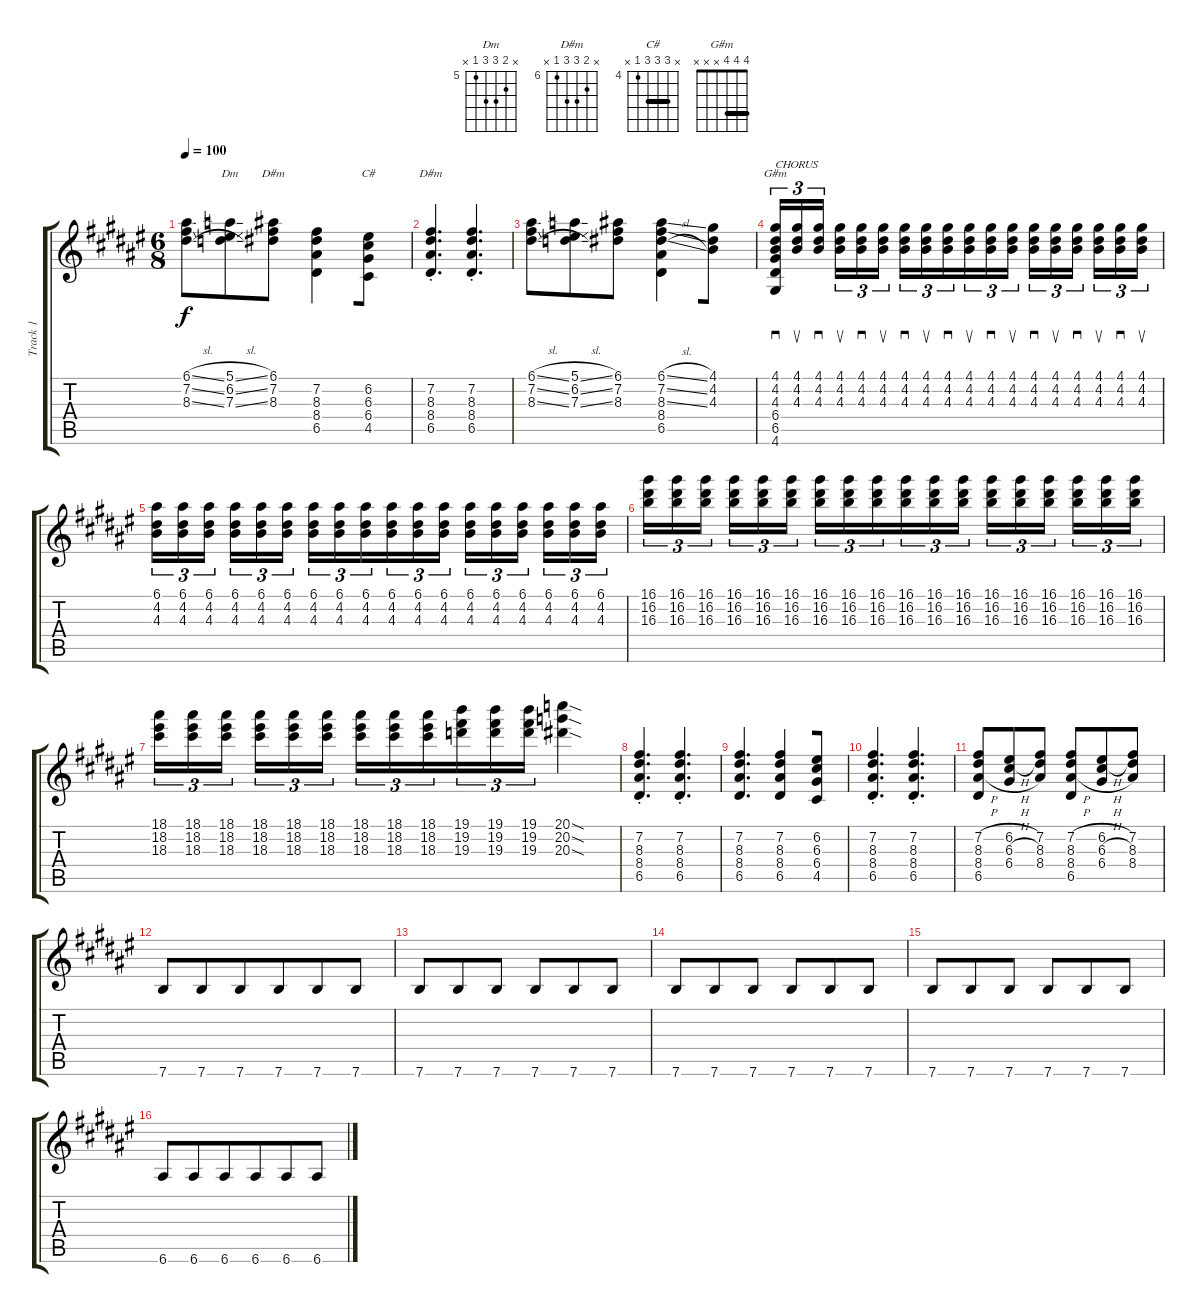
\track ("Track 1" "Track 1") {instrument acousticguitarsteel}
\staff {score tabs}
\tuning (E4 B3 G3 D3 A2 E2) {hide}
\chord ("Dm" x 6 7 7 5 x) {firstfret 5}
\chord ("D#m" 6 7 8 x x x) {firstfret 6}
\chord ("C#" x 6 6 6 4 x) {firstfret 4 barre 6}
\chord ("D#m" x 7 8 8 6 x) {firstfret 6}
\chord ("G#m" 4 4 4 x x x) {barre 4}
\ts (6 8)
\tempo 100
\clef g2
\ks f#
(6.1{sl} 7.2{sl} 8.3{sl}).8{dy f beam merge} (5.1{sl} 6.2{sl} 7.3{sl}).8{ch "Dm" beam merge} (6.1 7.2 8.3).8{ch "D#m" beam merge} (7.2 8.3 8.4 6.5).4{beam merge} (6.2 6.3 6.4 4.5).8{ch "C#"} |
(7.2 8.3 8.4 6.5{st}).4{d ch "D#m" beam merge} (7.2 8.3 8.4 6.5{st}).4{d} |
(6.1{sl} 7.2{sl} 8.3{sl}).8{beam merge} (5.1{sl} 6.2{sl} 7.3{sl}).8{beam merge} (6.1 7.2 8.3).8{beam merge} (6.1{sl} 7.2{sl} 8.3{sl} 8.4 6.5).4{beam merge} (4.1 4.2 4.3).8 |
(4.1 4.2 4.3 6.4 6.5 4.6).16{sd tu (3 2) ch "G#m" txt "CHORUS" beam merge} (4.1 4.2 4.3).16{su tu (3 2) beam merge} (4.1 4.2 4.3).16{sd tu (3 2) beam splitsecondary} (4.1 4.2 4.3).16{su tu (3 2) beam merge} (4.1 4.2 4.3).16{sd tu (3 2) beam merge} (4.1 4.2 4.3).16{su tu (3 2) beam splitsecondary} (4.1 4.2 4.3).16{sd tu (3 2) beam merge} (4.1 4.2 4.3).16{su tu (3 2) beam merge} (4.1 4.2 4.3).16{sd tu (3 2) beam merge} (4.1 4.2 4.3).16{su tu (3 2) beam merge} (4.1 4.2 4.3).16{sd tu (3 2) beam merge} (4.1 4.2 4.3).16{su tu (3 2) beam splitsecondary} (4.1 4.2 4.3).16{sd tu (3 2) beam merge} (4.1 4.2 4.3).16{su tu (3 2) beam merge} (4.1 4.2 4.3).16{sd tu (3 2) beam splitsecondary} (4.1 4.2 4.3).16{su tu (3 2) beam merge} (4.1 4.2 4.3).16{sd tu (3 2) beam merge} (4.1 4.2 4.3).16{su tu (3 2)} |
(6.1 4.2 4.3).16{tu (3 2) beam merge} (6.1 4.2 4.3).16{tu (3 2) beam merge} (6.1 4.2 4.3).16{tu (3 2) beam splitsecondary} (6.1 4.2 4.3).16{tu (3 2) beam merge} (6.1 4.2 4.3).16{tu (3 2) beam merge} (6.1 4.2 4.3).16{tu (3 2) beam splitsecondary} (6.1 4.2 4.3).16{tu (3 2) beam merge} (6.1 4.2 4.3).16{tu (3 2) beam merge} (6.1 4.2 4.3).16{tu (3 2) beam merge} (6.1 4.2 4.3).16{tu (3 2) beam merge} (6.1 4.2 4.3).16{tu (3 2) beam merge} (6.1 4.2 4.3).16{tu (3 2) beam splitsecondary} (6.1 4.2 4.3).16{tu (3 2) beam merge} (6.1 4.2 4.3).16{tu (3 2) beam merge} (6.1 4.2 4.3).16{tu (3 2) beam splitsecondary} (6.1 4.2 4.3).16{tu (3 2) beam merge} (6.1 4.2 4.3).16{tu (3 2) beam merge} (6.1 4.2 4.3).16{tu (3 2)} |
(16.1 16.2 16.3).16{tu (3 2) beam merge} (16.1 16.2 16.3).16{tu (3 2) beam merge} (16.1 16.2 16.3).16{tu (3 2) beam splitsecondary} (16.1 16.2 16.3).16{tu (3 2) beam merge} (16.1 16.2 16.3).16{tu (3 2) beam merge} (16.1 16.2 16.3).16{tu (3 2) beam splitsecondary} (16.1 16.2 16.3).16{tu (3 2) beam merge} (16.1 16.2 16.3).16{tu (3 2) beam merge} (16.1 16.2 16.3).16{tu (3 2) beam merge} (16.1 16.2 16.3).16{tu (3 2) beam merge} (16.1 16.2 16.3).16{tu (3 2) beam merge} (16.1 16.2 16.3).16{tu (3 2) beam splitsecondary} (16.1 16.2 16.3).16{tu (3 2) beam merge} (16.1 16.2 16.3).16{tu (3 2) beam merge} (16.1 16.2 16.3).16{tu (3 2) beam splitsecondary} (16.1 16.2 16.3).16{tu (3 2) beam merge} (16.1 16.2 16.3).16{tu (3 2) beam merge} (16.1 16.2 16.3).16{tu (3 2)} |
(18.1 18.2 18.3).16{tu (3 2) beam merge} (18.1 18.2 18.3).16{tu (3 2) beam merge} (18.1 18.2 18.3).16{tu (3 2) beam splitsecondary} (18.1 18.2 18.3).16{tu (3 2) beam merge} (18.1 18.2 18.3).16{tu (3 2) beam merge} (18.1 18.2 18.3).16{tu (3 2) beam splitsecondary} (18.1 18.2 18.3).16{tu (3 2) beam merge} (18.1 18.2 18.3).16{tu (3 2) beam merge} (18.1 18.2 18.3).16{tu (3 2) beam merge} (19.1 19.2 19.3).16{tu (3 2) beam merge} (19.1 19.2 19.3).16{tu (3 2) beam merge} (19.1 19.2 19.3).16{tu (3 2) beam merge} (20.1{sod} 20.2{sod} 20.3{sod}).4 |
(7.2 8.3 8.4 6.5{st}).4{d beam merge} (7.2 8.3 8.4 6.5{st}).4{d} |
(7.2 8.3 8.4 6.5).4{d beam merge} (7.2 8.3 8.4 6.5).4{beam merge} (6.2 6.3 6.4 4.5).8 |
(7.2 8.3 8.4 6.5{st}).4{d beam merge} (7.2 8.3 8.4 6.5{st}).4{d} |
(7.2{h} 8.3 8.4{h} 6.5).8 (6.2{h} 6.3{h} 6.4{h}).8{beam merge} (7.2 8.3 8.4).8 (7.2{h} 8.3 8.4{h} 6.5).8 (6.2{h} 6.3{h} 6.4{h}).8{beam merge} (7.2 8.3 8.4).8 |
7.6.8 7.6.8{beam merge} 7.6.8{beam merge} 7.6.8{beam merge} 7.6.8 7.6.8 |
7.6.8{beam merge} 7.6.8{beam merge} 7.6.8 7.6.8 7.6.8{beam merge} 7.6.8 |
7.6.8 7.6.8 7.6.8 7.6.8{beam merge} 7.6.8 7.6.8 |
7.6.8 7.6.8 7.6.8 7.6.8{beam merge} 7.6.8 7.6.8 |
6.6.8 6.6.8{beam merge} 6.6.8{beam merge} 6.6.8{beam merge} 6.6.8 6.6.8
